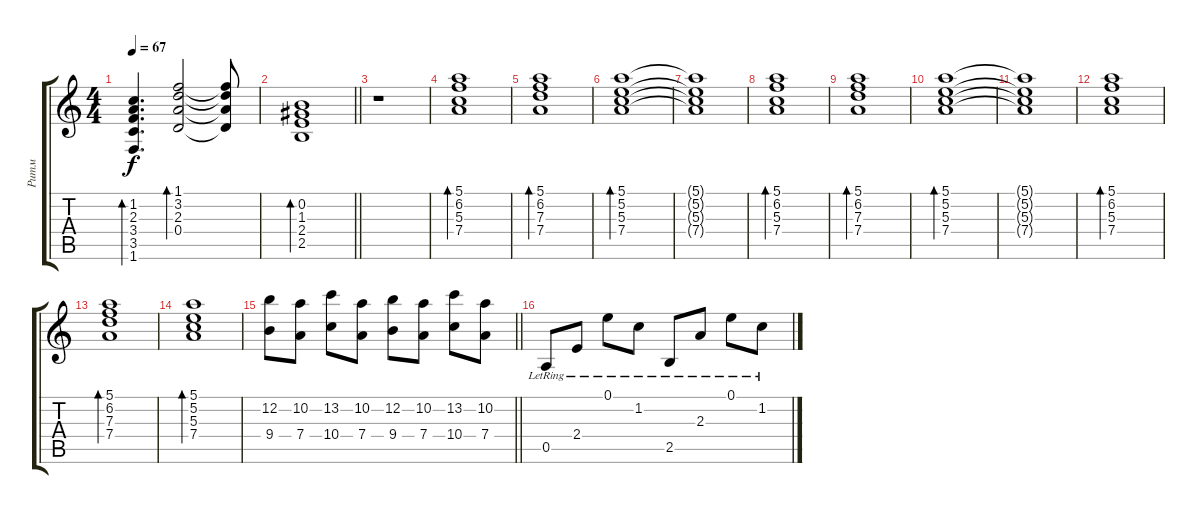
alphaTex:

\track ("Ритм" "Ритм") {instrument electricguitarclean}
\staff {score tabs}
\tuning (E4 B3 G3 D3 A2 E2) {hide}
\ts (4 4)
\tempo 67
\clef g2
\ks c
(1.2 2.3 3.4 3.5 1.6).4{d bd 120 dy f} (1.1 3.2 2.3 0.4).2{bd 120} (1.1{t} 3.2{t} 2.3{t} 0.4{t}).8 |
\barLineRight lightlight
(0.2 1.3 2.4 2.5).1{bd 120} |
r.1{volume 10 instrument electricguitarclean} |
(5.1 6.2 5.3 7.4).1{bd 120} |
(5.1 6.2 7.3 7.4).1{bd 120} |
(5.1 5.2 5.3 7.4).1{bd 120} |
(5.1{t} 5.2{t} 5.3{t} 7.4{t}).1 |
(5.1 6.2 5.3 7.4).1{bd 120} |
(5.1 6.2 7.3 7.4).1{bd 120} |
(5.1 5.2 5.3 7.4).1{bd 120} |
(5.1{t} 5.2{t} 5.3{t} 7.4{t}).1 |
(5.1 6.2 5.3 7.4).1{bd 120} |
(5.1 6.2 7.3 7.4).1{bd 120} |
(5.1 5.2 5.3 7.4).1{bd 120} |
\barLineRight lightlight
(12.2 9.4).8 (10.2 7.4).8 (13.2 10.4).8 (10.2 7.4).8 (12.2 9.4).8 (10.2 7.4).8 (13.2 10.4).8 (10.2 7.4).8 |
0.5{lr}.8 2.4{lr}.8 0.1{lr}.8 1.2{lr}.8 2.5{lr}.8 2.3{lr}.8 0.1{lr}.8 1.2{lr}.8
